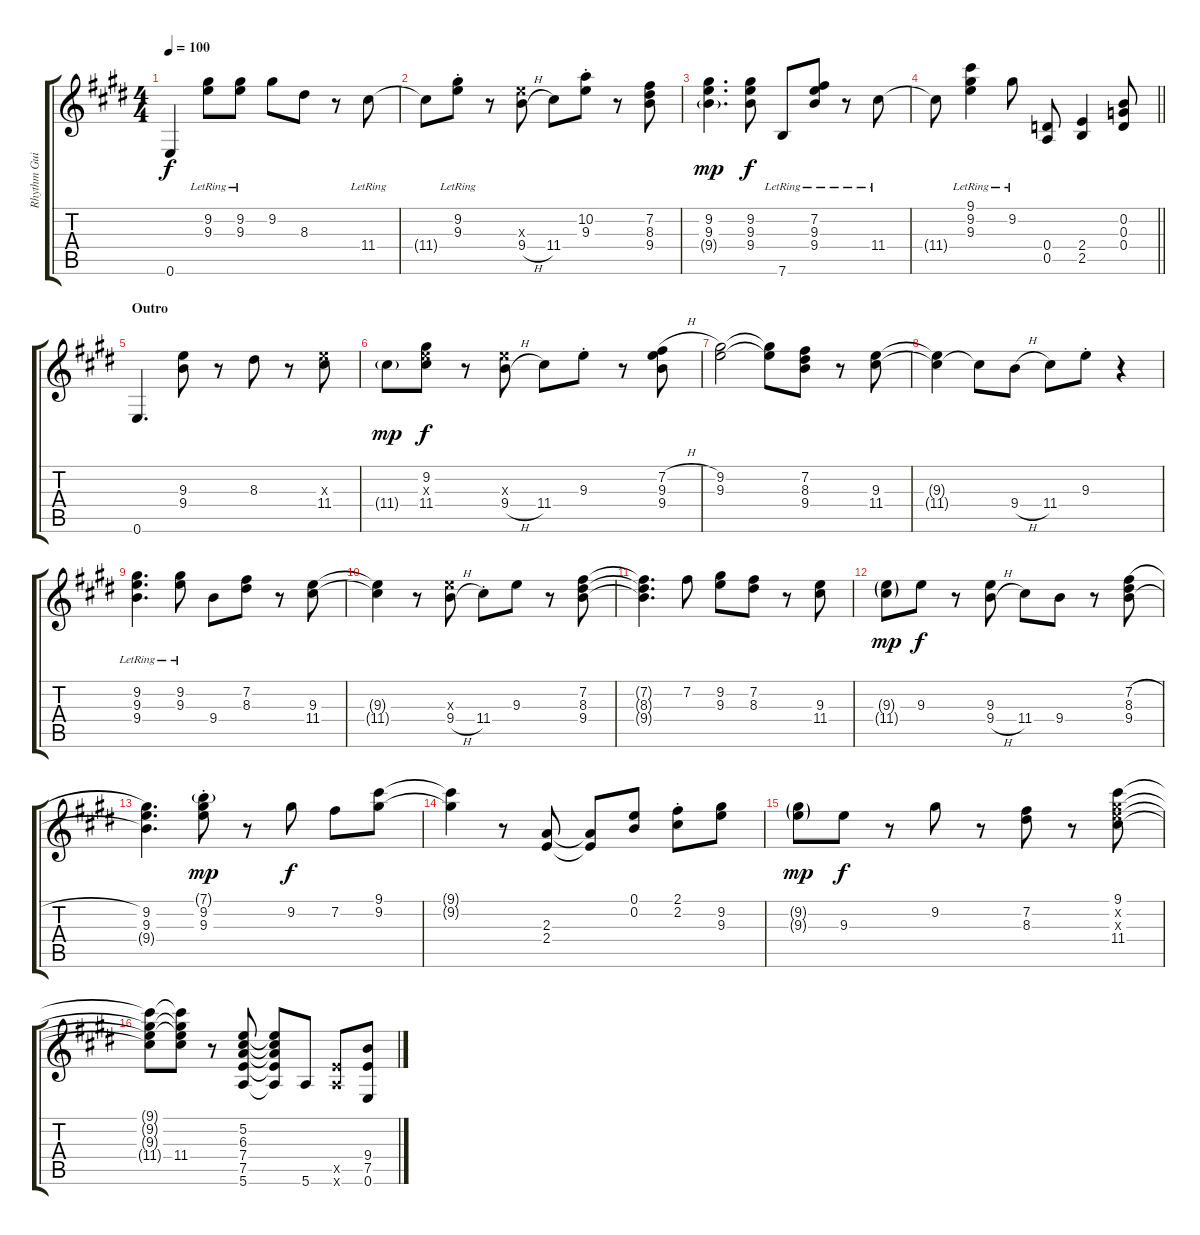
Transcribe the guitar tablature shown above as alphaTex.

\track ("Rhythm Guitar I (Keith)" "Rhythm Gui") {instrument electricguitarmuted}
\staff {score tabs}
\tuning (E4 B3 G3 D3 A2 E2) {hide}
\ts (4 4)
\tempo 100
\clef g2
\ks c#minor
0.6.4{dy f} (9.2{lr} 9.3{lr}).8 (9.2{lr} 9.3{lr}).8 9.2.8 8.3.8 r.8 11.4{lr}.8 |
11.4{t}.8 (9.2{st lr} 9.3{st lr}).8 r.8 (9.3{x} 9.4{h}).8 11.4.8 (10.2{st} 9.3{st}).8 r.8 (7.2 8.3 9.4).8 |
\ks e
(9.2 9.3 9.4{g}).4{d dy mp} (9.2 9.3 9.4).8{dy f} 7.6{lr}.8 (7.2{lr} 9.3{lr} 9.4{lr}).8 r.8 11.4{lr}.8 |
\barLineRight lightlight
\ks c#minor
11.4{t}.8 (9.1{lr} 9.2{lr} 9.3{lr}).4 9.2{lr}.8 (0.4 0.5).8 (2.4 2.5).4 (0.2 0.3 0.4).8 |
\section ("" "Outro")
0.6.4{d} (9.3 9.4).8 r.8 8.3.8 r.8 (9.3{x} 11.4).8 |
\ks e
11.4{g}.8{dy mp} (9.2 9.3{x} 11.4).8{dy f} r.8 (9.3{x} 9.4{h}).8 11.4.8 9.3{st}.8 r.8 (7.2{h} 9.3 9.4).8 |
\ks c#minor
(9.2 9.3).2 (9.2{t} 9.3{t}).8 (7.2 8.3 9.4).8 r.8 (9.3 11.4).8 |
(9.3{t} 11.4{t}).4 11.4{t}.8 9.4{h}.8 11.4.8 9.3{st}.8 r.4 |
\ks e
(9.2{lr} 9.3{lr} 9.4{lr}).4{d} (9.2{lr} 9.3{lr}).8 9.4.8 (7.2 8.3).8 r.8 (9.3 11.4).8 |
\ks c#minor
(9.3{t} 11.4{t}).4 r.8 (9.3{x} 9.4{h}).8 11.4{st}.8 9.3.8 r.8 (7.2 8.3 9.4).8 |
(7.2{t} 8.3{t} 9.4{t}).4{d} 7.2.8 (9.2 9.3).8 (7.2 8.3).8 r.8 (9.3 11.4).8 |
\ks e
(9.3{g} 11.4{g}).8{dy mp} 9.3.8{dy f} r.8 (9.3 9.4{h}).8 11.4.8 9.4.8 r.8 (7.2{h} 8.3 9.4).8 |
\ks c#minor
(9.2 9.3 9.4{t}).4{d} (7.1{g st} 9.2{st} 9.3{st}).8{dy mp} r.8 9.2.8{dy f} 7.2.8 (9.1 9.2).8 |
(9.1{t} 9.2{t}).4 r.8 (2.3 2.4).8 (2.3{t} 2.4{t}).8 (0.1 0.2).8 (2.1{st} 2.2{st}).8 (9.2 9.3).8 |
\ks e
(9.2{g} 9.3{g}).8{dy mp} 9.3.8{dy f} r.8 9.2.8 r.8 (7.2 8.3).8 r.8 (9.1 9.2{x} 9.3{x} 11.4).8 |
\ks c#minor
(9.1{t} 9.2{t} 9.3{t} 11.4{t}).8 (9.1{t} 9.2{t} 9.3{t} 11.4).8 r.8 (5.2 6.3 7.4 7.5 5.6).8 (5.2{t} 6.3{t} 7.4{t} 7.5{t} 5.6{t}).8 5.6.8 (7.5{x} 5.6{x}).8 (9.4 7.5 0.6).8
